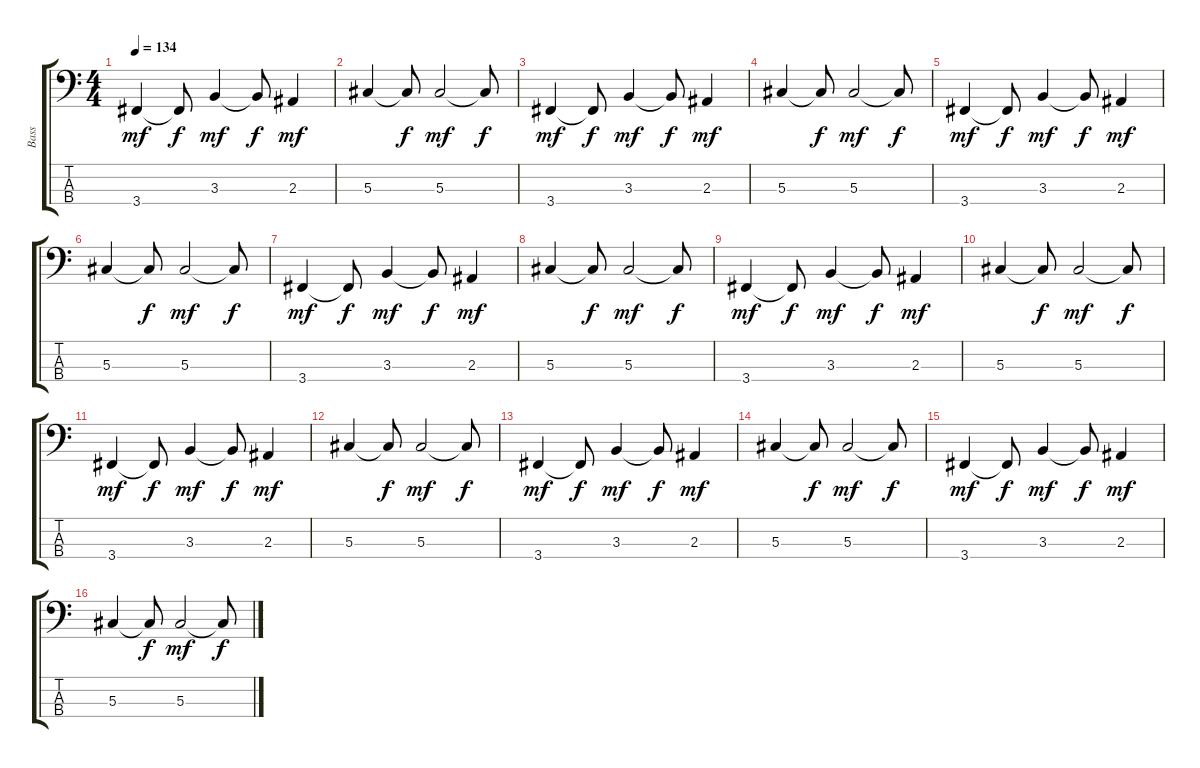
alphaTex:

\track ("Bass" "Bass") {instrument electricbassfinger}
\staff {score tabs}
\tuning (Gb2 Db2 Ab1 Eb1) {hide}
\ts (4 4)
\tempo 134
\clef f4
\ks c
3.4.4{dy mf} 3.4{t}.8{dy f} 3.3.4{dy mf} 3.3{t}.8{dy f} 2.3.4{dy mf} |
5.3.4 5.3{t}.8{dy f} 5.3.2{dy mf} 5.3{t}.8{dy f} |
3.4.4{dy mf} 3.4{t}.8{dy f} 3.3.4{dy mf} 3.3{t}.8{dy f} 2.3.4{dy mf} |
5.3.4 5.3{t}.8{dy f} 5.3.2{dy mf} 5.3{t}.8{dy f} |
3.4.4{dy mf} 3.4{t}.8{dy f} 3.3.4{dy mf} 3.3{t}.8{dy f} 2.3.4{dy mf} |
5.3.4 5.3{t}.8{dy f} 5.3.2{dy mf} 5.3{t}.8{dy f} |
3.4.4{dy mf} 3.4{t}.8{dy f} 3.3.4{dy mf} 3.3{t}.8{dy f} 2.3.4{dy mf} |
5.3.4 5.3{t}.8{dy f} 5.3.2{dy mf} 5.3{t}.8{dy f} |
3.4.4{dy mf} 3.4{t}.8{dy f} 3.3.4{dy mf} 3.3{t}.8{dy f} 2.3.4{dy mf} |
5.3.4 5.3{t}.8{dy f} 5.3.2{dy mf} 5.3{t}.8{dy f} |
3.4.4{dy mf} 3.4{t}.8{dy f} 3.3.4{dy mf} 3.3{t}.8{dy f} 2.3.4{dy mf} |
5.3.4 5.3{t}.8{dy f} 5.3.2{dy mf} 5.3{t}.8{dy f} |
3.4.4{dy mf} 3.4{t}.8{dy f} 3.3.4{dy mf} 3.3{t}.8{dy f} 2.3.4{dy mf} |
5.3.4 5.3{t}.8{dy f} 5.3.2{dy mf} 5.3{t}.8{dy f} |
3.4.4{dy mf} 3.4{t}.8{dy f} 3.3.4{dy mf} 3.3{t}.8{dy f} 2.3.4{dy mf} |
5.3.4 5.3{t}.8{dy f} 5.3.2{dy mf} 5.3{t}.8{dy f}
